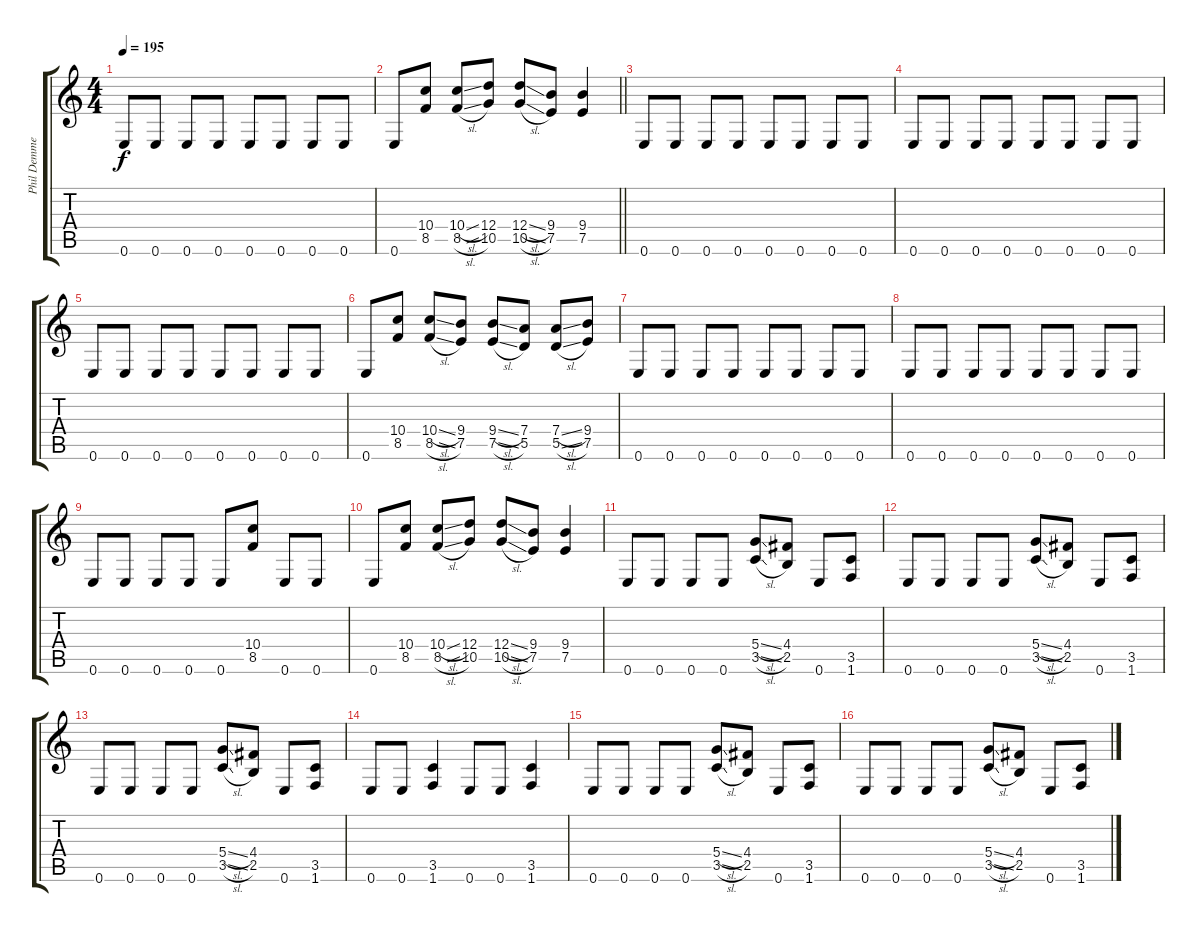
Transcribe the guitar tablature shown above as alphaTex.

\track ("Phil Demmel" "Phil Demme") {instrument distortionguitar}
\staff {score tabs}
\tuning (E4 B3 G3 D3 A2 E2) {hide}
\ts (4 4)
\tempo 195
\clef g2
\ks c
0.6.8{dy f} 0.6.8 0.6.8 0.6.8 0.6.8 0.6.8 0.6.8 0.6.8 |
\barLineRight lightlight
0.6.8 (10.4 8.5).8 (10.4{sl} 8.5{sl}).8 (12.4 10.5).8 (12.4{sl} 10.5{sl}).8 (9.4 7.5).8 (9.4 7.5).4 |
0.6.8 0.6.8 0.6.8 0.6.8 0.6.8 0.6.8 0.6.8 0.6.8 |
0.6.8 0.6.8 0.6.8 0.6.8 0.6.8 0.6.8 0.6.8 0.6.8 |
0.6.8 0.6.8 0.6.8 0.6.8 0.6.8 0.6.8 0.6.8 0.6.8 |
0.6.8 (10.4 8.5).8 (10.4{sl} 8.5{sl}).8 (9.4 7.5).8 (9.4{sl} 7.5{sl}).8 (7.4 5.5).8 (7.4{sl} 5.5{sl}).8 (9.4 7.5).8 |
0.6.8 0.6.8 0.6.8 0.6.8 0.6.8 0.6.8 0.6.8 0.6.8 |
0.6.8 0.6.8 0.6.8 0.6.8 0.6.8 0.6.8 0.6.8 0.6.8 |
0.6.8 0.6.8 0.6.8 0.6.8 0.6.8 (10.4 8.5).8 0.6.8 0.6.8 |
0.6.8 (10.4 8.5).8 (10.4{sl} 8.5{sl}).8 (12.4 10.5).8 (12.4{sl} 10.5{sl}).8 (9.4 7.5).8 (9.4 7.5).4 |
0.6.8 0.6.8 0.6.8 0.6.8 (5.4{sl} 3.5{sl}).8 (4.4 2.5).8 0.6.8 (3.5 1.6).8 |
0.6.8 0.6.8 0.6.8 0.6.8 (5.4{sl} 3.5{sl}).8 (4.4 2.5).8 0.6.8 (3.5 1.6).8 |
0.6.8 0.6.8 0.6.8 0.6.8 (5.4{sl} 3.5{sl}).8 (4.4 2.5).8 0.6.8 (3.5 1.6).8 |
0.6.8 0.6.8 (3.5 1.6).4 0.6.8 0.6.8 (3.5 1.6).4 |
0.6.8 0.6.8 0.6.8 0.6.8 (5.4{sl} 3.5{sl}).8 (4.4 2.5).8 0.6.8 (3.5 1.6).8 |
0.6.8 0.6.8 0.6.8 0.6.8 (5.4{sl} 3.5{sl}).8 (4.4 2.5).8 0.6.8 (3.5 1.6).8
